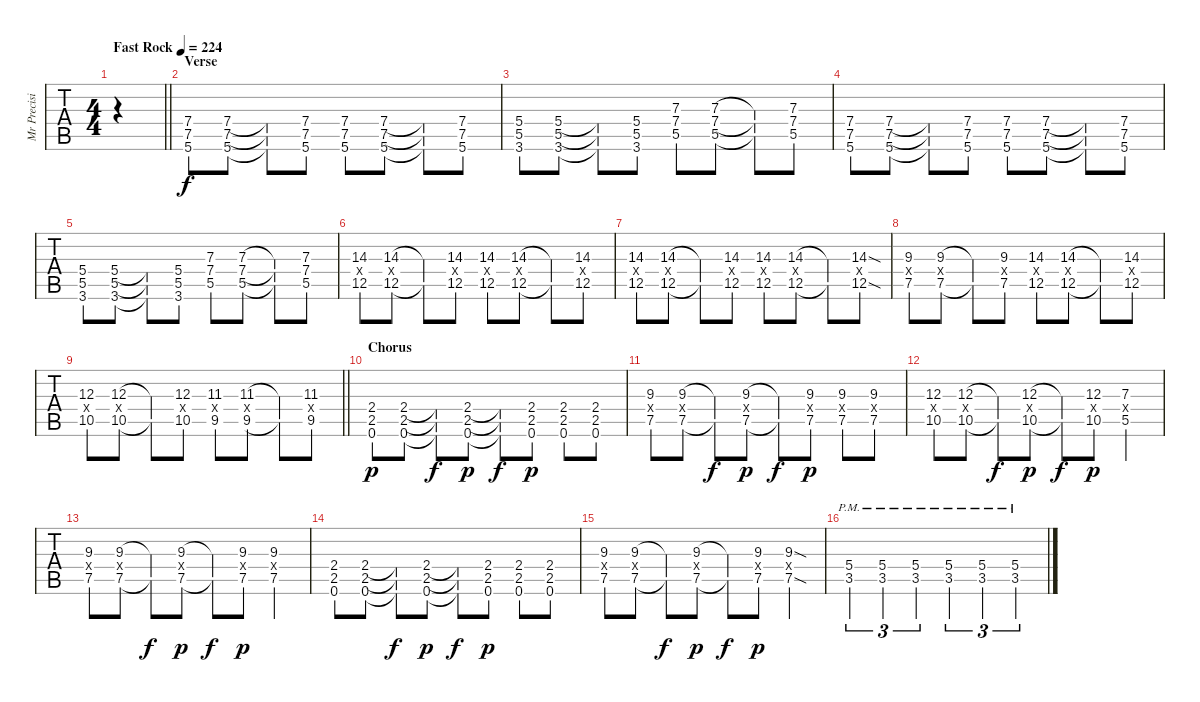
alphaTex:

\track ("Mr Precision - Guitar One" "Mr Precisi") {instrument distortionguitar}
\staff {tabs}
\tuning (E4 B3 G3 D3 A2 E2) {hide}
\ts (4 4)
\tempo (224 "Fast Rock")
\clef g2
\barLineRight lightlight
\ks c
|
\section ("" "Verse")
(7.4 7.5 5.6).8 (7.4 7.5 5.6).8 (7.4{t} 7.5{t} 5.6{t}).8 (7.4 7.5 5.6).8 (7.4 7.5 5.6).8 (7.4 7.5 5.6).8 (7.4{t} 7.5{t} 5.6{t}).8 (7.4 7.5 5.6).8 |
(5.4 5.5 3.6).8 (5.4 5.5 3.6).8 (5.4{t} 5.5{t} 3.6{t}).8 (5.4 5.5 3.6).8 (7.3 7.4 5.5).8 (7.3 7.4 5.5).8 (7.3{t} 7.4{t} 5.5{t}).8 (7.3 7.4 5.5).8 |
(7.4 7.5 5.6).8 (7.4 7.5 5.6).8 (7.4{t} 7.5{t} 5.6{t}).8 (7.4 7.5 5.6).8 (7.4 7.5 5.6).8 (7.4 7.5 5.6).8 (7.4{t} 7.5{t} 5.6{t}).8 (7.4 7.5 5.6).8 |
(5.4 5.5 3.6).8 (5.4 5.5 3.6).8 (5.4{t} 5.5{t} 3.6{t}).8 (5.4 5.5 3.6).8 (7.3 7.4 5.5).8 (7.3 7.4 5.5).8 (7.3{t} 7.4{t} 5.5{t}).8 (7.3 7.4 5.5).8 |
(14.3 12.4{x} 12.5).8{volume 14 balance 8} (14.3 12.4{x} 12.5).8 (14.3{t} 12.5{t}).8 (14.3 12.4{x} 12.5).8 (14.3 12.4{x} 12.5).8 (14.3 12.4{x} 12.5).8 (14.3{t} 12.5{t}).8 (14.3 12.4{x} 12.5).8 |
(14.3 12.4{x} 12.5).8 (14.3 12.4{x} 12.5).8 (14.3{t} 12.5{t}).8 (14.3 12.4{x} 12.5).8 (14.3 12.4{x} 12.5).8 (14.3 12.4{x} 12.5).8 (14.3{t} 12.5{t}).8 (14.3{sod} 12.4{x} 12.5{sod}).8 |
(9.3 7.4{x} 7.5).8 (9.3 7.4{x} 7.5).8 (9.3{t} 7.5{t}).8 (9.3 7.4{x} 7.5).8 (14.3 12.4{x} 12.5).8 (14.3 12.4{x} 12.5).8 (14.3{t} 12.5{t}).8 (14.3 12.4{x} 12.5).8 |
\barLineRight lightlight
(12.3 10.4{x} 10.5).8 (12.3 10.4{x} 10.5).8 (12.3{t} 10.5{t}).8 (12.3 10.4{x} 10.5).8 (11.3 9.4{x} 9.5).8 (11.3 9.4{x} 9.5).8 (11.3{t} 9.5{t}).8 (11.3 9.4{x} 9.5).8 |
\section ("" "Chorus")
(2.4 2.5 0.6).8{dy p} (2.4 2.5 0.6).8 (2.4{t} 2.5{t} 0.6{t}).8{dy f} (2.4 2.5 0.6).8{dy p} (2.4{t} 2.5{t} 0.6{t}).8{dy f} (2.4 2.5 0.6).8{dy p} (2.4 2.5 0.6).8 (2.4 2.5 0.6).8 |
(9.3 7.4{x} 7.5).8 (9.3 7.4{x} 7.5).8 (9.3{t} 7.5{t}).8{dy f} (9.3 7.4{x} 7.5).8{dy p} (9.3{t} 7.5{t}).8{dy f} (9.3 7.4{x} 7.5).8{dy p} (9.3 7.4{x} 7.5).8 (9.3 7.4{x} 7.5).8 |
(12.3 10.4{x} 10.5).8 (12.3 10.4{x} 10.5).8 (12.3{t} 10.5{t}).8{dy f} (12.3 10.4{x} 10.5).8{dy p} (12.3{t} 10.5{t}).8{dy f} (12.3 10.4{x} 10.5).8{dy p} (7.3 5.4{x} 5.5).4 |
(9.3 7.4{x} 7.5).8 (9.3 7.4{x} 7.5).8 (9.3{t} 7.5{t}).8{dy f} (9.3 7.4{x} 7.5).8{dy p} (9.3{t} 7.5{t}).8{dy f} (9.3 7.4{x} 7.5).8{dy p} (9.3 7.4{x} 7.5).4 |
(2.4 2.5 0.6).8 (2.4 2.5 0.6).8 (2.4{t} 2.5{t} 0.6{t}).8{dy f} (2.4 2.5 0.6).8{dy p} (2.4{t} 2.5{t} 0.6{t}).8{dy f} (2.4 2.5 0.6).8{dy p} (2.4 2.5 0.6).8 (2.4 2.5 0.6).8 |
(9.3 7.4{x} 7.5).8 (9.3 7.4{x} 7.5).8 (9.3{t} 7.5{t}).8{dy f} (9.3 7.4{x} 7.5).8{dy p} (9.3{t} 7.5{t}).8{dy f} (9.3 7.4{x} 7.5).8{dy p} (9.3{sod} 7.4{x} 7.5{sod}).4 |
(5.4{pm} 3.5{pm}).4{tu (3 2)} (5.4{pm} 3.5{pm}).4{tu (3 2)} (5.4{pm} 3.5{pm}).4{tu (3 2)} (5.4{pm} 3.5{pm}).4{tu (3 2)} (5.4{pm} 3.5{pm}).4{tu (3 2)} (5.4{pm} 3.5{pm}).4{tu (3 2)}
